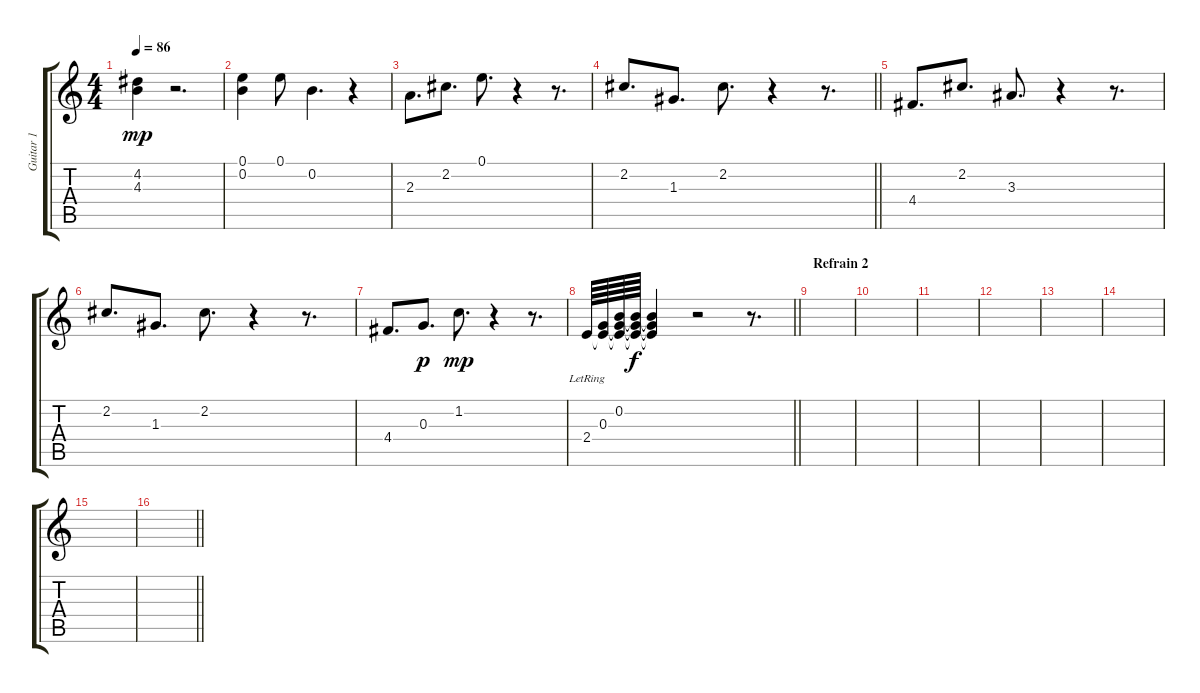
\track ("Guitar 1" "Guitar 1") {instrument acousticguitarnylon}
\staff {score tabs}
\tuning (E4 B3 G3 D3 A2 E2) {hide}
\ts (4 4)
\tempo 86
\clef g2
\ks c
(4.2 4.3).4{dy mp} r.2{d} |
(0.1 0.2).4 0.1.8 0.2.4{d} r.4 |
2.3.8{d} 2.2.8{d} 0.1.8{d} r.4 r.8{d} |
\barLineRight lightlight
2.2.8{d} 1.3.8{d} 2.2.8{d} r.4 r.8{d} |
4.4.8{d} 2.2.8{d} 3.3.8{d} r.4 r.8{d} |
2.2.8{d} 1.3.8{d} 2.2.8{d} r.4 r.8{d} |
4.4.8{d} 0.3.8{d dy p} 1.2.8{d dy mp} r.4 r.8{d} |
\barLineRight lightlight
2.4{lr}.64 (0.3{lr} 2.4{t}).64 (0.2 0.3{t} 2.4{t}).64 (0.2{t} 0.3{t} 2.4{t}).64{dy f} (0.2{t} 0.3{t} 2.4{t}).4 r.2 r.8{d} |
\section ("" "Refrain 2")
|
|
|
|
|
|
|
\barLineRight lightlight
